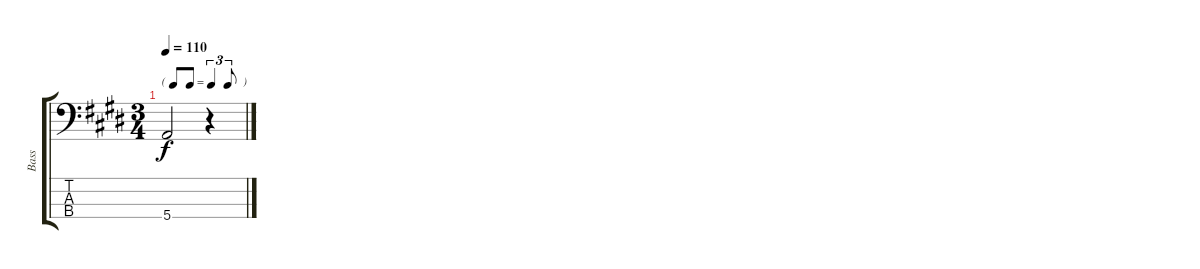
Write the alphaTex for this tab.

\track ("Bass" "Bass") {instrument electricbasspick}
\staff {score tabs}
\tuning (G2 D2 A1 E1) {hide}
\ts (3 4)
\tf triplet8th
\tempo 110
\clef f4
\ks e
5.4.2{dy f} r.4
